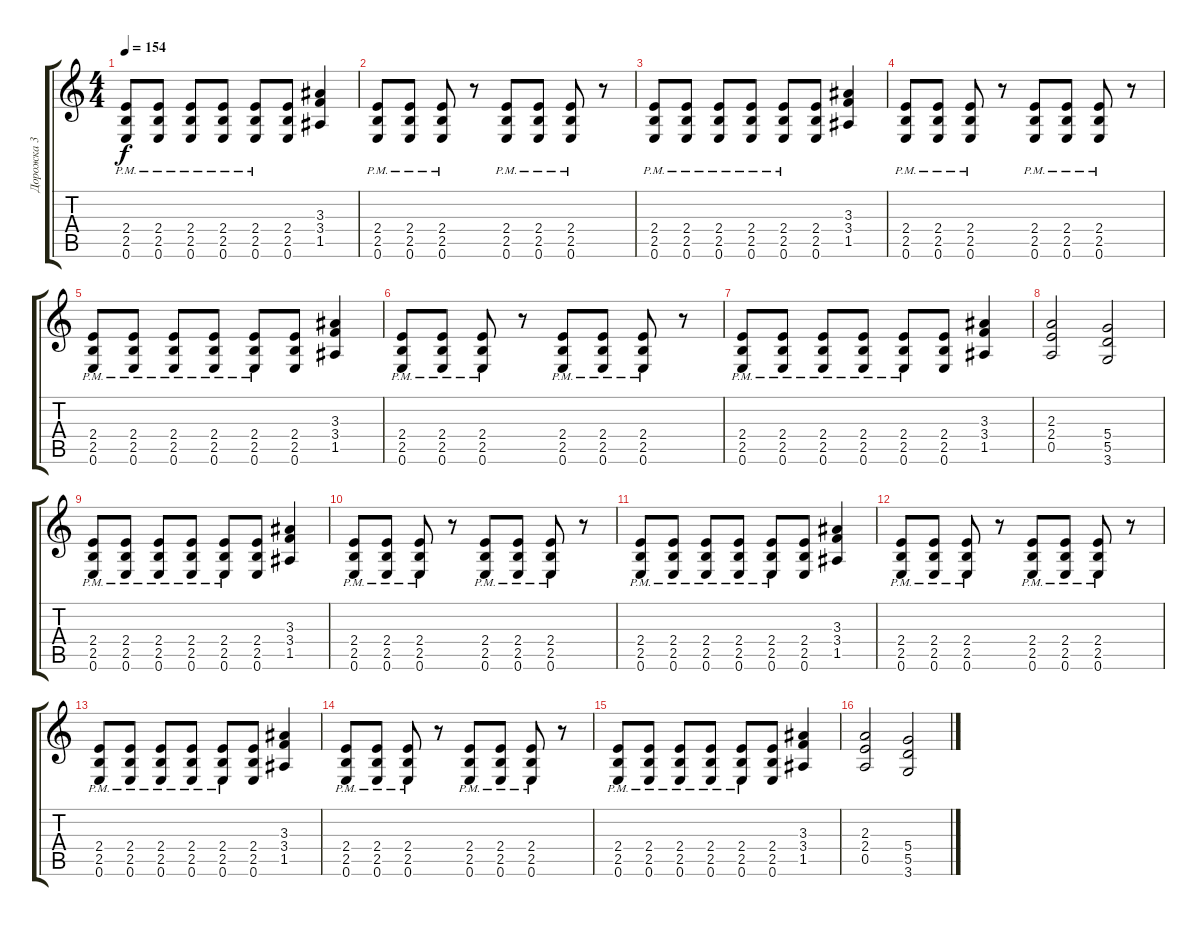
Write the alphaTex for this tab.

\track ("Дорожка 3" "Дорожка 3") {instrument distortionguitar}
\staff {score tabs}
\tuning (E4 B3 G3 D3 A2 E2) {hide}
\ts (4 4)
\tempo 154
\clef g2
\ks c
(2.4{pm} 2.5{pm} 0.6{pm}).8{dy f} (2.4{pm} 2.5{pm} 0.6{pm}).8 (2.4{pm} 2.5{pm} 0.6{pm}).8 (2.4{pm} 2.5{pm} 0.6{pm}).8 (2.4{pm} 2.5{pm} 0.6{pm}).8 (2.4 2.5 0.6).8 (3.3 3.4 1.5).4 |
(2.4{pm} 2.5{pm} 0.6{pm}).8 (2.4{pm} 2.5{pm} 0.6{pm}).8 (2.4{pm} 2.5{pm} 0.6{pm}).8 r.8 (2.4{pm} 2.5{pm} 0.6{pm}).8 (2.4{pm} 2.5{pm} 0.6{pm}).8 (2.4{pm} 2.5{pm} 0.6{pm}).8 r.8 |
(2.4{pm} 2.5{pm} 0.6{pm}).8 (2.4{pm} 2.5{pm} 0.6{pm}).8 (2.4{pm} 2.5{pm} 0.6{pm}).8 (2.4{pm} 2.5{pm} 0.6{pm}).8 (2.4{pm} 2.5{pm} 0.6{pm}).8 (2.4 2.5 0.6).8 (3.3 3.4 1.5).4 |
(2.4{pm} 2.5{pm} 0.6{pm}).8 (2.4{pm} 2.5{pm} 0.6{pm}).8 (2.4{pm} 2.5{pm} 0.6{pm}).8 r.8 (2.4{pm} 2.5{pm} 0.6{pm}).8 (2.4{pm} 2.5{pm} 0.6{pm}).8 (2.4{pm} 2.5{pm} 0.6{pm}).8 r.8 |
(2.4{pm} 2.5{pm} 0.6{pm}).8 (2.4{pm} 2.5{pm} 0.6{pm}).8 (2.4{pm} 2.5{pm} 0.6{pm}).8 (2.4{pm} 2.5{pm} 0.6{pm}).8 (2.4{pm} 2.5{pm} 0.6{pm}).8 (2.4 2.5 0.6).8 (3.3 3.4 1.5).4 |
(2.4{pm} 2.5{pm} 0.6{pm}).8 (2.4{pm} 2.5{pm} 0.6{pm}).8 (2.4{pm} 2.5{pm} 0.6{pm}).8 r.8 (2.4{pm} 2.5{pm} 0.6{pm}).8 (2.4{pm} 2.5{pm} 0.6{pm}).8 (2.4{pm} 2.5{pm} 0.6{pm}).8 r.8 |
(2.4{pm} 2.5{pm} 0.6{pm}).8 (2.4{pm} 2.5{pm} 0.6{pm}).8 (2.4{pm} 2.5{pm} 0.6{pm}).8 (2.4{pm} 2.5{pm} 0.6{pm}).8 (2.4{pm} 2.5{pm} 0.6{pm}).8 (2.4 2.5 0.6).8 (3.3 3.4 1.5).4 |
(2.3 2.4 0.5).2 (5.4 5.5 3.6).2 |
(2.4{pm} 2.5{pm} 0.6{pm}).8 (2.4{pm} 2.5{pm} 0.6{pm}).8 (2.4{pm} 2.5{pm} 0.6{pm}).8 (2.4{pm} 2.5{pm} 0.6{pm}).8 (2.4{pm} 2.5{pm} 0.6{pm}).8 (2.4 2.5 0.6).8 (3.3 3.4 1.5).4 |
(2.4{pm} 2.5{pm} 0.6{pm}).8 (2.4{pm} 2.5{pm} 0.6{pm}).8 (2.4{pm} 2.5{pm} 0.6{pm}).8 r.8 (2.4{pm} 2.5{pm} 0.6{pm}).8 (2.4{pm} 2.5{pm} 0.6{pm}).8 (2.4{pm} 2.5{pm} 0.6{pm}).8 r.8 |
(2.4{pm} 2.5{pm} 0.6{pm}).8 (2.4{pm} 2.5{pm} 0.6{pm}).8 (2.4{pm} 2.5{pm} 0.6{pm}).8 (2.4{pm} 2.5{pm} 0.6{pm}).8 (2.4{pm} 2.5{pm} 0.6{pm}).8 (2.4 2.5 0.6).8 (3.3 3.4 1.5).4 |
(2.4{pm} 2.5{pm} 0.6{pm}).8 (2.4{pm} 2.5{pm} 0.6{pm}).8 (2.4{pm} 2.5{pm} 0.6{pm}).8 r.8 (2.4{pm} 2.5{pm} 0.6{pm}).8 (2.4{pm} 2.5{pm} 0.6{pm}).8 (2.4{pm} 2.5{pm} 0.6{pm}).8 r.8 |
(2.4{pm} 2.5{pm} 0.6{pm}).8 (2.4{pm} 2.5{pm} 0.6{pm}).8 (2.4{pm} 2.5{pm} 0.6{pm}).8 (2.4{pm} 2.5{pm} 0.6{pm}).8 (2.4{pm} 2.5{pm} 0.6{pm}).8 (2.4 2.5 0.6).8 (3.3 3.4 1.5).4 |
(2.4{pm} 2.5{pm} 0.6{pm}).8 (2.4{pm} 2.5{pm} 0.6{pm}).8 (2.4{pm} 2.5{pm} 0.6{pm}).8 r.8 (2.4{pm} 2.5{pm} 0.6{pm}).8 (2.4{pm} 2.5{pm} 0.6{pm}).8 (2.4{pm} 2.5{pm} 0.6{pm}).8 r.8 |
(2.4{pm} 2.5{pm} 0.6{pm}).8 (2.4{pm} 2.5{pm} 0.6{pm}).8 (2.4{pm} 2.5{pm} 0.6{pm}).8 (2.4{pm} 2.5{pm} 0.6{pm}).8 (2.4{pm} 2.5{pm} 0.6{pm}).8 (2.4 2.5 0.6).8 (3.3 3.4 1.5).4 |
(2.3 2.4 0.5).2 (5.4 5.5 3.6).2
